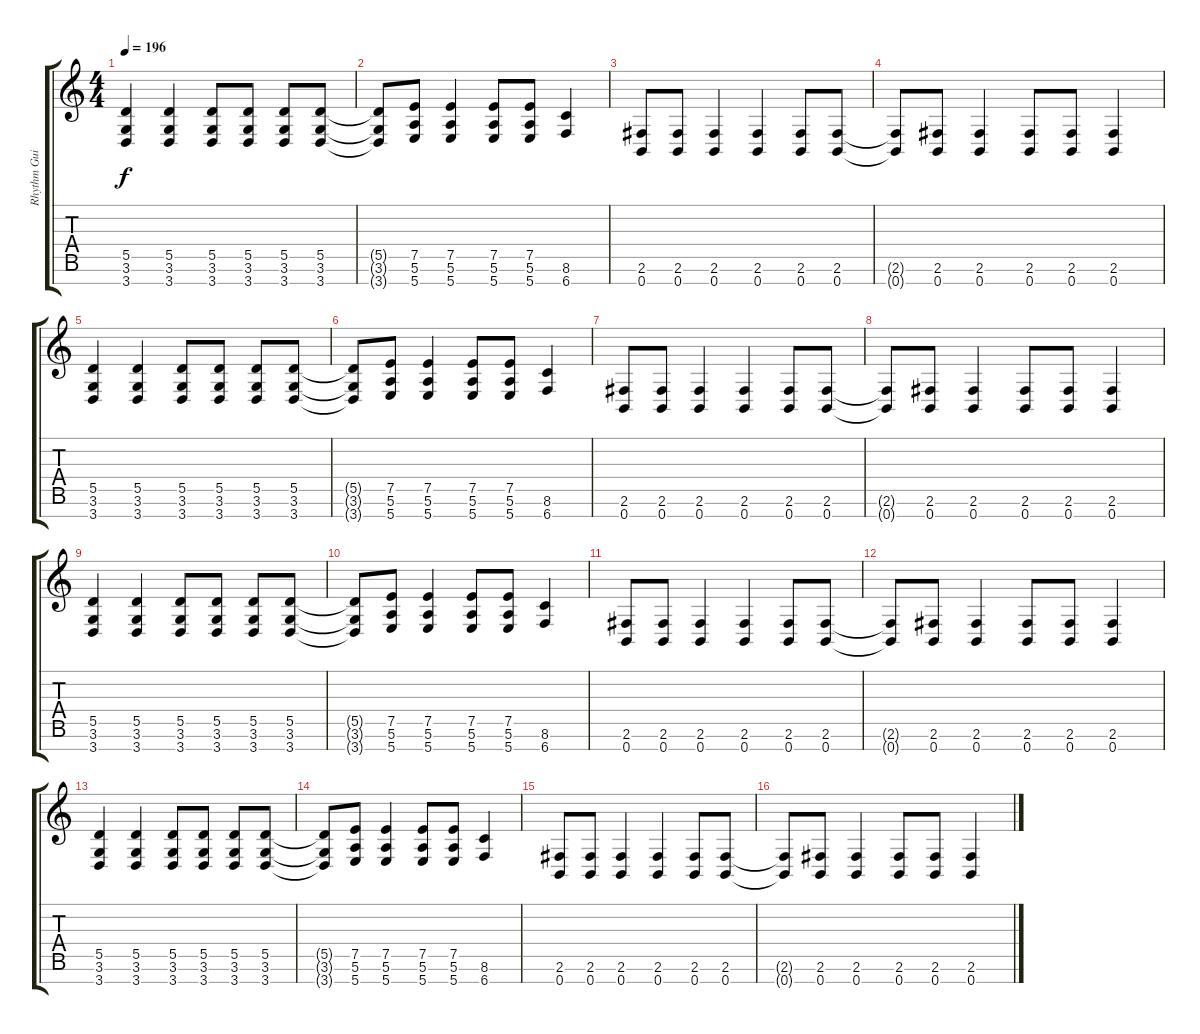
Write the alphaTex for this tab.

\track ("Rhythm Guitar L" "Rhythm Gui") {instrument overdrivenguitar}
\staff {score tabs}
\tuning (E4 B3 G3 D3 A2 E2 B1) {hide}
\ts (4 4)
\tempo 196
\clef g2
\ks c
(5.5 3.6 3.7).4{dy f} (5.5 3.6 3.7).4 (5.5 3.6 3.7).8 (5.5 3.6 3.7).8 (5.5 3.6 3.7).8 (5.5 3.6 3.7).8 |
(5.5{t} 3.6{t} 3.7{t}).8 (7.5 5.6 5.7).8 (7.5 5.6 5.7).4 (7.5 5.6 5.7).8 (7.5 5.6 5.7).8 (8.6 6.7).4 |
(2.6 0.7).8 (2.6 0.7).8 (2.6 0.7).4 (2.6 0.7).4 (2.6 0.7).8 (2.6 0.7).8 |
(2.6{t} 0.7{t}).8 (2.6 0.7).8 (2.6 0.7).4 (2.6 0.7).8 (2.6 0.7).8 (2.6 0.7).4 |
(5.5 3.6 3.7).4 (5.5 3.6 3.7).4 (5.5 3.6 3.7).8 (5.5 3.6 3.7).8 (5.5 3.6 3.7).8 (5.5 3.6 3.7).8 |
(5.5{t} 3.6{t} 3.7{t}).8 (7.5 5.6 5.7).8 (7.5 5.6 5.7).4 (7.5 5.6 5.7).8 (7.5 5.6 5.7).8 (8.6 6.7).4 |
(2.6 0.7).8 (2.6 0.7).8 (2.6 0.7).4 (2.6 0.7).4 (2.6 0.7).8 (2.6 0.7).8 |
(2.6{t} 0.7{t}).8 (2.6 0.7).8 (2.6 0.7).4 (2.6 0.7).8 (2.6 0.7).8 (2.6 0.7).4 |
(5.5 3.6 3.7).4 (5.5 3.6 3.7).4 (5.5 3.6 3.7).8 (5.5 3.6 3.7).8 (5.5 3.6 3.7).8 (5.5 3.6 3.7).8 |
(5.5{t} 3.6{t} 3.7{t}).8 (7.5 5.6 5.7).8 (7.5 5.6 5.7).4 (7.5 5.6 5.7).8 (7.5 5.6 5.7).8 (8.6 6.7).4 |
(2.6 0.7).8 (2.6 0.7).8 (2.6 0.7).4 (2.6 0.7).4 (2.6 0.7).8 (2.6 0.7).8 |
(2.6{t} 0.7{t}).8 (2.6 0.7).8 (2.6 0.7).4 (2.6 0.7).8 (2.6 0.7).8 (2.6 0.7).4 |
(5.5 3.6 3.7).4 (5.5 3.6 3.7).4 (5.5 3.6 3.7).8 (5.5 3.6 3.7).8 (5.5 3.6 3.7).8 (5.5 3.6 3.7).8 |
(5.5{t} 3.6{t} 3.7{t}).8 (7.5 5.6 5.7).8 (7.5 5.6 5.7).4 (7.5 5.6 5.7).8 (7.5 5.6 5.7).8 (8.6 6.7).4 |
(2.6 0.7).8 (2.6 0.7).8 (2.6 0.7).4 (2.6 0.7).4 (2.6 0.7).8 (2.6 0.7).8 |
(2.6{t} 0.7{t}).8 (2.6 0.7).8 (2.6 0.7).4 (2.6 0.7).8 (2.6 0.7).8 (2.6 0.7).4
